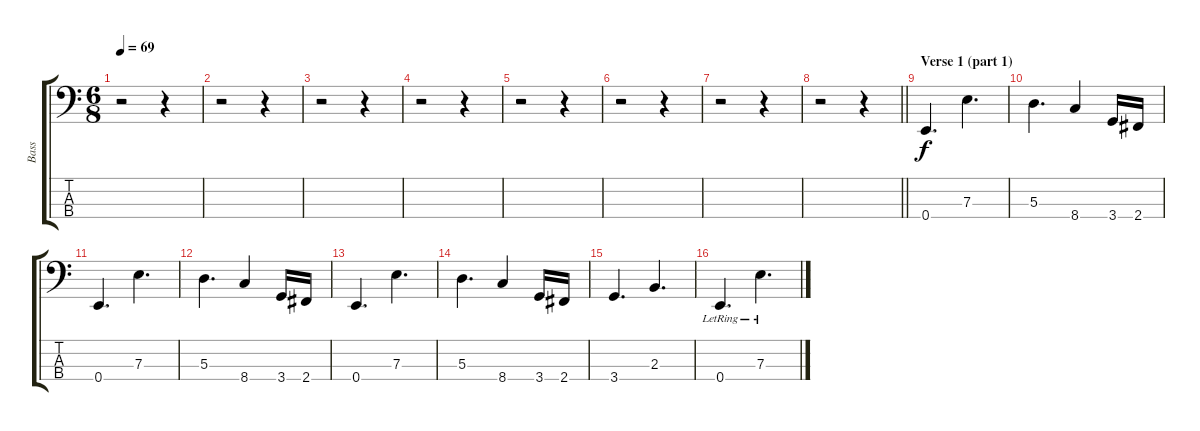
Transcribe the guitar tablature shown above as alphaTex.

\track ("Bass" "Bass") {instrument electricbasspick}
\staff {score tabs}
\tuning (G2 D2 A1 E1) {hide}
\ts (6 8)
\tempo 69
\clef f4
\ks c
r.2{dy f} r.4 |
r.2 r.4 |
r.2 r.4 |
r.2 r.4 |
r.2 r.4 |
r.2 r.4 |
r.2 r.4 |
\barLineRight lightlight
r.2 r.4 |
\section ("" "Verse 1 (part 1)")
0.4.4{d} 7.3.4{d} |
5.3.4{d} 8.4.4 3.4.16 2.4.16 |
0.4.4{d} 7.3.4{d} |
5.3.4{d} 8.4.4 3.4.16 2.4.16 |
0.4.4{d} 7.3.4{d} |
5.3.4{d} 8.4.4 3.4.16 2.4.16 |
3.4.4{d} 2.3.4{d} |
0.4{lr}.4{d} 7.3{lr}.4{d}
